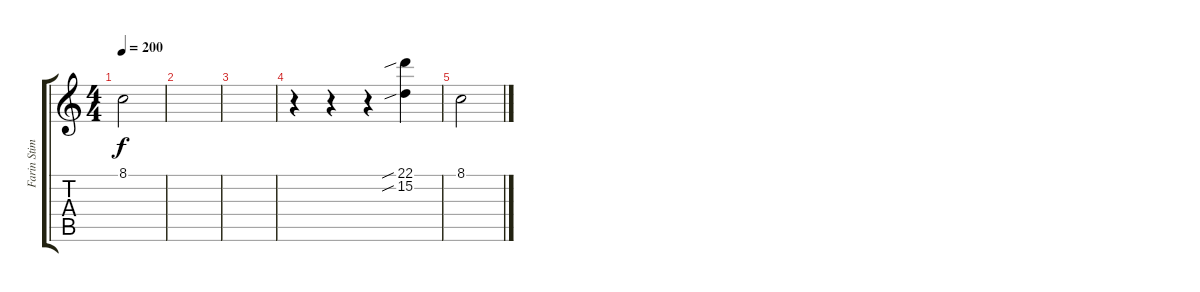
\track ("Farin Stimme" "Farin Stim") {instrument flute}
\staff {score tabs}
\tuning (E4 B3 G3 D3 A2 E2) {hide}
\ts (4 4)
\tempo 200
\clef g2
\ks c
8.1.2{dy f} |
|
|
r.4 r.4 r.4 (22.1{sib} 15.2{sib}).4 |
8.1.2
